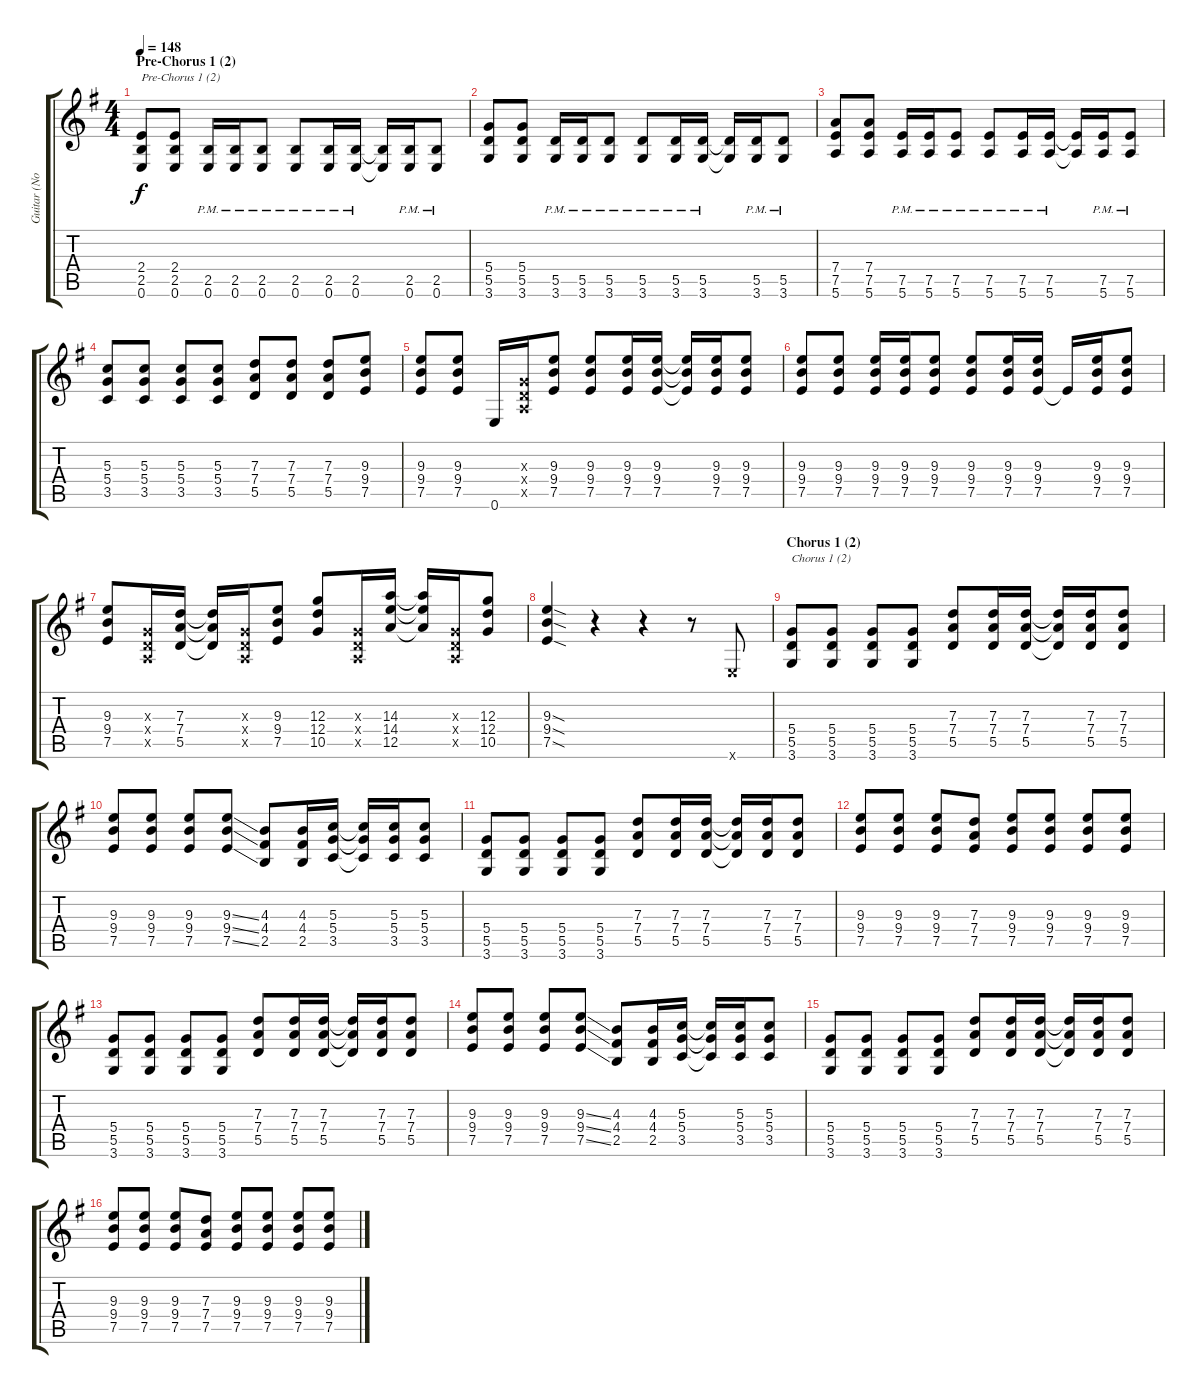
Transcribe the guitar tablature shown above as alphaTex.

\track ("Guitar (Noodles)" "Guitar (No") {instrument distortionguitar}
\staff {score tabs}
\tuning (E4 B3 G3 D3 A2 E2) {hide}
\ts (4 4)
\section ("" "Pre-Chorus 1 (2)")
\tempo 148
\clef g2
\ks g
(2.4 2.5 0.6).8{txt "Pre-Chorus 1 (2)" dy f} (2.4 2.5 0.6).8 (2.5{pm} 0.6{pm}).16 (2.5{pm} 0.6{pm}).16 (2.5{pm} 0.6{pm}).8 (2.5{pm} 0.6{pm}).8 (2.5{pm} 0.6{pm}).16 (2.5{pm} 0.6{pm}).16 (2.5{t} 0.6{t}).16 (2.5{pm} 0.6{pm}).16 (2.5{pm} 0.6{pm}).8 |
(5.4 5.5 3.6).8 (5.4 5.5 3.6).8 (5.5{pm} 3.6{pm}).16 (5.5{pm} 3.6{pm}).16 (5.5{pm} 3.6{pm}).8 (5.5{pm} 3.6{pm}).8 (5.5{pm} 3.6{pm}).16 (5.5{pm} 3.6{pm}).16 (5.5{t} 3.6{t}).16 (5.5{pm} 3.6{pm}).16 (5.5{pm} 3.6{pm}).8 |
(7.4 7.5 5.6).8 (7.4 7.5 5.6).8 (7.5{pm} 5.6{pm}).16 (7.5{pm} 5.6{pm}).16 (7.5{pm} 5.6{pm}).8 (7.5{pm} 5.6{pm}).8 (7.5{pm} 5.6{pm}).16 (7.5{pm} 5.6{pm}).16 (7.5{t} 5.6{t}).16 (7.5{pm} 5.6{pm}).16 (7.5{pm} 5.6{pm}).8 |
(5.3 5.4 3.5).8 (5.3 5.4 3.5).8 (5.3 5.4 3.5).8 (5.3 5.4 3.5).8 (7.3 7.4 5.5).8 (7.3 7.4 5.5).8 (7.3 7.4 5.5).8 (9.3 9.4 7.5).8 |
(9.3 9.4 7.5).8 (9.3 9.4 7.5).8 0.6.16 (0.3{x} 0.4{x} 0.5{x}).16 (9.3 9.4 7.5).8 (9.3 9.4 7.5).8 (9.3 9.4 7.5).16 (9.3 9.4 7.5).16 (9.3{t} 9.4{t} 7.5{t}).16 (9.3 9.4 7.5).16 (9.3 9.4 7.5).8 |
(9.3 9.4 7.5).8 (9.3 9.4 7.5).8 (9.3 9.4 7.5).16 (9.3 9.4 7.5).16 (9.3 9.4 7.5).8 (9.3 9.4 7.5).8 (9.3 9.4 7.5).16 (9.3 9.4 7.5).16 7.5{t}.16 (9.3 9.4 7.5).16 (9.3 9.4 7.5).8 |
(9.3 9.4 7.5).8 (0.3{x} 0.4{x} 0.5{x}).16 (7.3 7.4 5.5).16 (7.3{t} 7.4{t} 5.5{t}).16 (0.3{x} 0.4{x} 0.5{x}).16 (9.3 9.4 7.5).8 (12.3 12.4 10.5).8 (0.3{x} 0.4{x} 0.5{x}).16 (14.3 14.4 12.5).16 (14.3{t} 14.4{t} 12.5{t}).16 (0.3{x} 0.4{x} 0.5{x}).16 (12.3 12.4 10.5).8 |
(9.3{sod} 9.4{sod} 7.5{sod}).4 r.4 r.4 r.8 0.6{x}.8 |
\section ("" "Chorus 1 (2)")
(5.4 5.5 3.6).8{txt "Chorus 1 (2)"} (5.4 5.5 3.6).8 (5.4 5.5 3.6).8 (5.4 5.5 3.6).8 (7.3 7.4 5.5).8 (7.3 7.4 5.5).16 (7.3 7.4 5.5).16 (7.3{t} 7.4{t} 5.5{t}).16 (7.3 7.4 5.5).16 (7.3 7.4 5.5).8 |
(9.3 9.4 7.5).8 (9.3 9.4 7.5).8 (9.3 9.4 7.5).8 (9.3{ss} 9.4{ss} 7.5{ss}).8 (4.3 4.4 2.5).8 (4.3 4.4 2.5).16 (5.3 5.4 3.5).16 (5.3{t} 5.4{t} 3.5{t}).16 (5.3 5.4 3.5).16 (5.3 5.4 3.5).8 |
(5.4 5.5 3.6).8 (5.4 5.5 3.6).8 (5.4 5.5 3.6).8 (5.4 5.5 3.6).8 (7.3 7.4 5.5).8 (7.3 7.4 5.5).16 (7.3 7.4 5.5).16 (7.3{t} 7.4{t} 5.5{t}).16 (7.3 7.4 5.5).16 (7.3 7.4 5.5).8 |
(9.3 9.4 7.5).8 (9.3 9.4 7.5).8 (9.3 9.4 7.5).8 (7.3 7.4 7.5).8 (9.3 9.4 7.5).8 (9.3 9.4 7.5).8 (9.3 9.4 7.5).8 (9.3 9.4 7.5).8 |
(5.4 5.5 3.6).8 (5.4 5.5 3.6).8 (5.4 5.5 3.6).8 (5.4 5.5 3.6).8 (7.3 7.4 5.5).8 (7.3 7.4 5.5).16 (7.3 7.4 5.5).16 (7.3{t} 7.4{t} 5.5{t}).16 (7.3 7.4 5.5).16 (7.3 7.4 5.5).8 |
(9.3 9.4 7.5).8 (9.3 9.4 7.5).8 (9.3 9.4 7.5).8 (9.3{ss} 9.4{ss} 7.5{ss}).8 (4.3 4.4 2.5).8 (4.3 4.4 2.5).16 (5.3 5.4 3.5).16 (5.3{t} 5.4{t} 3.5{t}).16 (5.3 5.4 3.5).16 (5.3 5.4 3.5).8 |
(5.4 5.5 3.6).8 (5.4 5.5 3.6).8 (5.4 5.5 3.6).8 (5.4 5.5 3.6).8 (7.3 7.4 5.5).8 (7.3 7.4 5.5).16 (7.3 7.4 5.5).16 (7.3{t} 7.4{t} 5.5{t}).16 (7.3 7.4 5.5).16 (7.3 7.4 5.5).8 |
(9.3 9.4 7.5).8 (9.3 9.4 7.5).8 (9.3 9.4 7.5).8 (7.3 7.4 7.5).8 (9.3 9.4 7.5).8 (9.3 9.4 7.5).8 (9.3 9.4 7.5).8 (9.3 9.4 7.5).8
